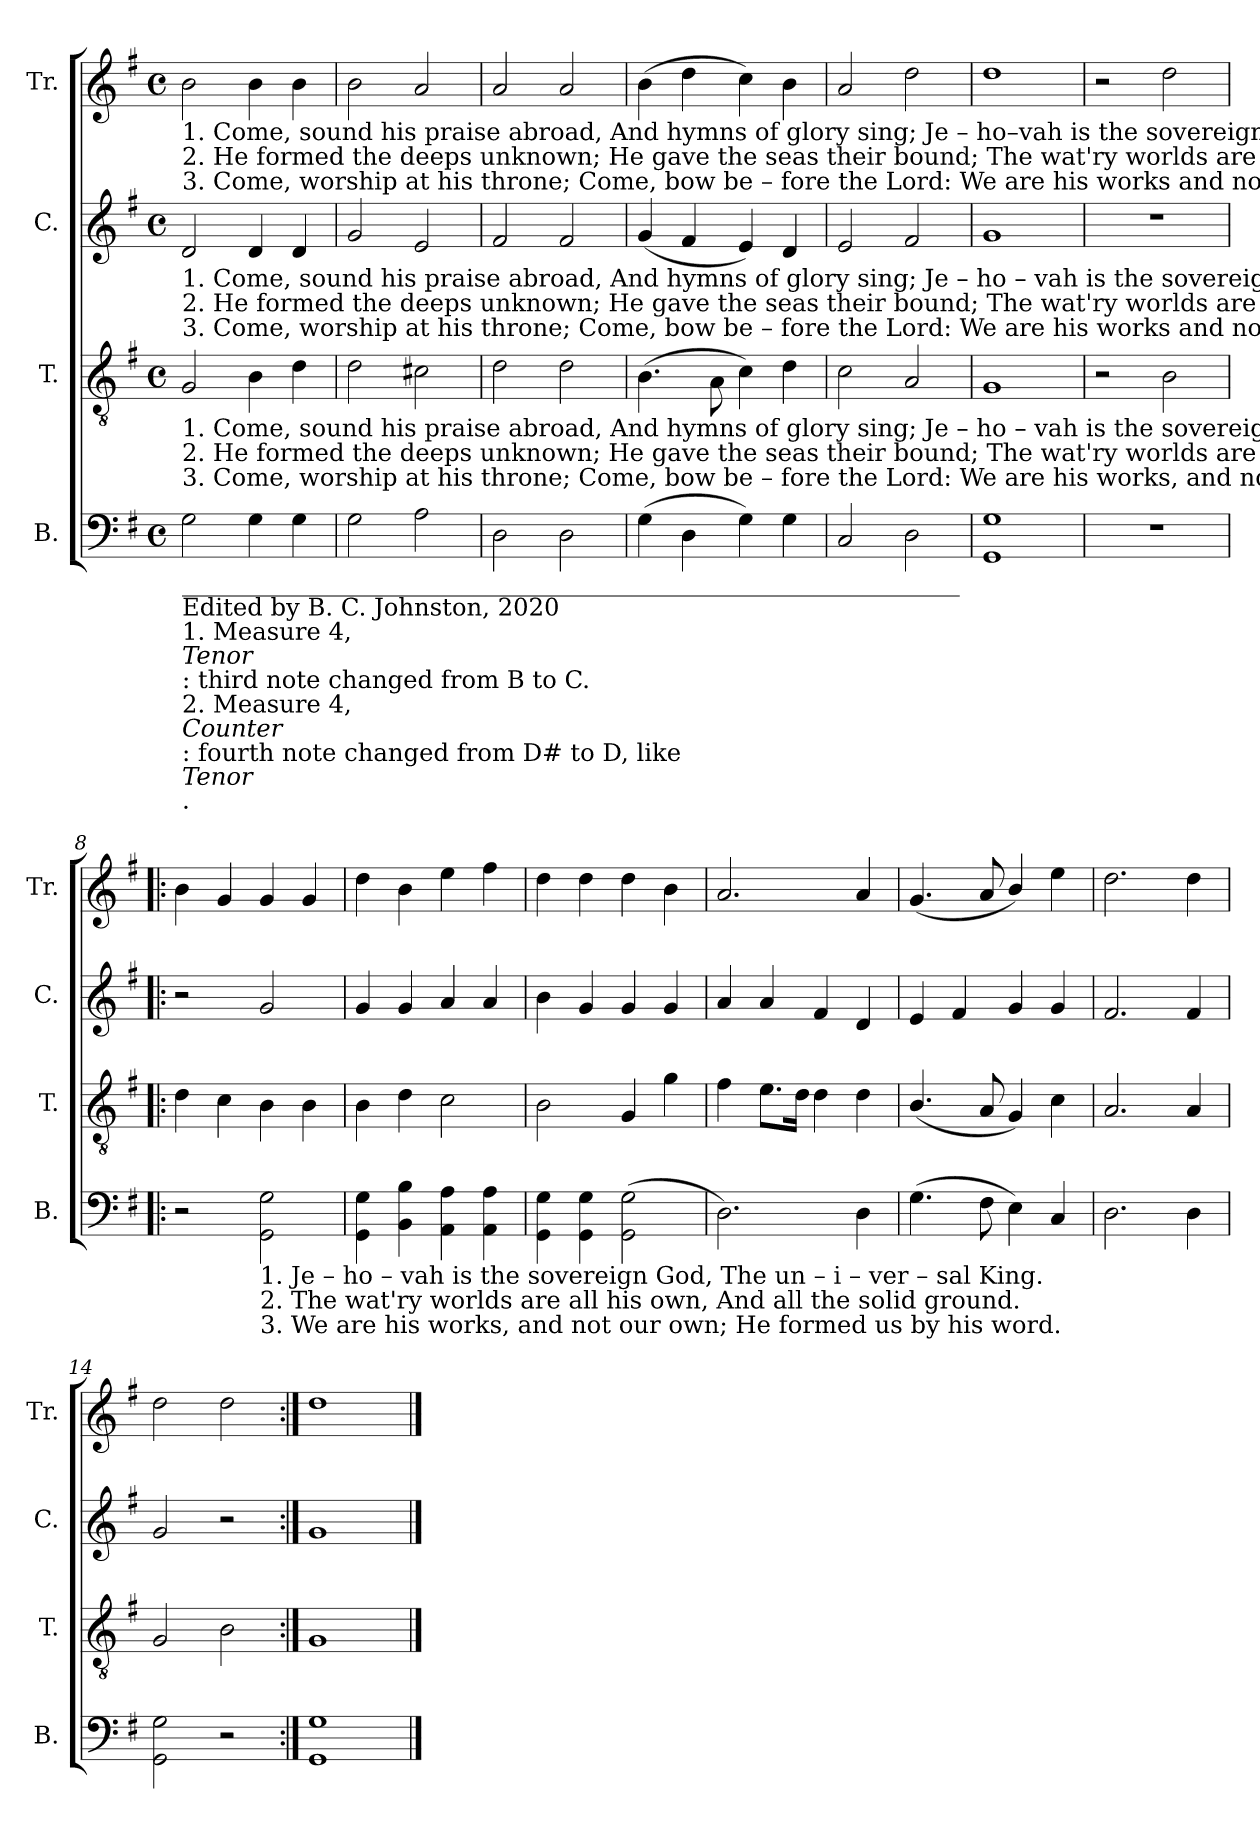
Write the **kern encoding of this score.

**kern	**kern	**kern	**kern
*part4	*part3	*part2	*part1
*staff4	*staff3	*staff2	*staff1
*I"B.	*I"T.	*I"C.	*I"Tr.
*I'B.	*I'T.	*I'C.	*I'Tr.
*clefF4	*clefGv2	*clefG2	*clefG2
*k[f#]	*k[f#]	*k[f#]	*k[f#]
*M4/4	*M4/4	*M4/4	*M4/4
*met(c)	*met(c)	*met(c)	*met(c)
*MM140	*MM140	*MM140	*MM140
=1	=1	=1	=1
!	!	!	!LO:TX:b:t=1. Come, sound his praise abroad, And hymns      of    glory    sing;       Je – ho–vah is the sovereign God,  The   universal   King,             The   un      –      i – ver – sal  King.  Je–
!	!	!	!LO:TX:b:t=2. He formed the deeps unknown;  He  gave     the seas their bound;      The wat'ry worlds are all  his own,  And all the solid ground,         And   all            the  solid  ground.  The
!	!	!	!LO:TX:b:t=3. Come, worship  at  his  throne; Come, bow     be – fore  the Lord&colon;    We are his works and not our own;  He formed us by his word,      He     formed     us    by  his  word.  We
!	!	!LO:TX:b:t=1. Come, sound his praise abroad, And hymns      of    glory    sing;                           Je – ho – vah is the sovereign God, The un–i–ver – sal  King,  The  un – i – ver – sal  King.	!
!	!	!LO:TX:b:t=2. He formed the deeps unknown;  He  gave     the seas their bound;                          The  wat'ry  worlds  are all his own, And all the solid ground,  And  all  the  so –lid  ground.	!
!	!	!LO:TX:b:t=3. Come, worship  at  his  throne; Come, bow     be – fore  the Lord&colon;                         We are his works and not our own; He formed us by his word, He formed us by  his  word.	!
!	!LO:TX:b:t=1. Come, sound his praise abroad, And hymns      of    glory    sing;       Je – ho – vah is the sovereign God,  The     un – i – ver – sal  King, The un     –     i  –  ver – sal  King.  Je–	!	!
!	!LO:TX:b:t=2. He formed the deeps unknown;  He  gave     the seas their bound;      The  wat'ry  worlds  are all his own,   And    all  the  solid  ground,  And all            the   solid  ground. The	!	!
!	!LO:TX:b:t=3. Come, worship  at  his  throne; Come, bow     be – fore  the Lord&colon;     We are his works, and not our own;   He  formed us  by  his word,  He   formed     us     by  his  word. We	!	!
!LO:TX:b:t=________________________________________________________________	!	!	!
!LO:TX:b:t=Edited by B. C. Johnston, 2020	!	!	!
!LO:TX:b:t=1. Measure 4,	!	!	!
!LO:TX:b:i:t=Tenor	!	!	!
!LO:TX:b:t=&colon; third note changed from B to C.	!	!	!
!LO:TX:b:t=2. Measure 4,	!	!	!
!LO:TX:b:i:t=Counter	!	!	!
!LO:TX:b:t=&colon; fourth note changed from D# to D, like	!	!	!
!LO:TX:b:i:t=Tenor	!	!	!
!LO:TX:b:t=.	!	!	!
2G!\	2G!/	2d!/	2b!\
4G!\	4B!\	4d!/	4b!\
4G!\	4d!\	4d!/	4b!\
=2	=2	=2	=2
2G!\	2d!\	2g!/	2b!\
2A!\	2c#X!\	2e!/	2a!/
=3	=3	=3	=3
2D!\	2d!\	2f#!/	2a!/
2D!\	2d!\	2f#!/	2a!/
=4	=4	=4	=4
(>4G!\	(>4.B!\	(<4g!/	(>4b!\
4D!\	.	4f#!/	4dd!\
.	8A!\	.	.
4G!\)	4c!\)	4e!/)	4cc!\)
4G!\	4d!\	4d!/	4b!\
=5	=5	=5	=5
2C!/	2c!\	2e!/	2a!/
2D!\	2A!/	2f#!/	2dd!\
=6	=6	=6	=6
1GG! 1G!	1G!	1g!	1dd!
=7	=7	=7	=7
1r	2r	1r	2r
.	2B!\	.	2dd!\
=8!|:	=8!|:	=8!|:	=8!|:
2r	4d!\	2r	4b!\
.	4c!\	.	4g!/
!LO:TX:b:t=1. Je  –  ho – vah is the sovereign God,                     The  un        –       i – ver – sal   King.	!	!	!
!LO:TX:b:t=2. The  wat'ry  worlds  are  all  his own,                     And  all                 the  solid  ground.	!	!	!
!LO:TX:b:t=3. We  are  his works, and not our own;                     He   formed           us   by  his  word.	!	!	!
2GG!\ 2G!\	4B!\	2g!/	4g!/
.	4B!\	.	4g!/
=9	=9	=9	=9
4GG!\ 4G!\	4B!\	4g!/	4dd!\
4BB!\ 4B!\	4d!\	4g!/	4b!\
4AA!\ 4A!\	2c!\	4a!/	4ee!\
4AA!\ 4A!\	.	4a!/	4ff#!\
=10	=10	=10	=10
4GG!\ 4G!\	2B!\	4b!\	4dd!\
4GG!\ 4G!\	.	4g!/	4dd!\
(>2GG!\ 2G!\	4G!/	4g!/	4dd!\
.	4g!\	4g!/	4b!\
=11	=11	=11	=11
2.D!\)	4f#!\	4a!/	2.a!/
.	8.e!\L	4a!/	.
.	16d!\Jk	.	.
.	4d!\	4f#!/	.
4D!\	4d!\	4d!/	4a!/
=12	=12	=12	=12
(>4.G!\	(<4.B!/	4e!/	(<4.g!/
.	.	4f#!/	.
8F#!\	8A!/	.	8a!/
4E!\)	4G!/)	4g!/	4b!/)
4C!/	4c!\	4g!/	4ee!\
=13	=13	=13	=13
2.D!\	2.A!/	2.f#!/	2.dd!\
4D!\	4A!/	4f#!/	4dd!\
=14	=14	=14	=14
2GG!\ 2G!\	2G!/	2g!/	2dd!\
2r	2B!\	2r	2dd!\
=15:|!	=15:|!	=15:|!	=15:|!
1GG! 1G!	1G!	1g!	1dd!
==	==	==	==
*-	*-	*-	*-
